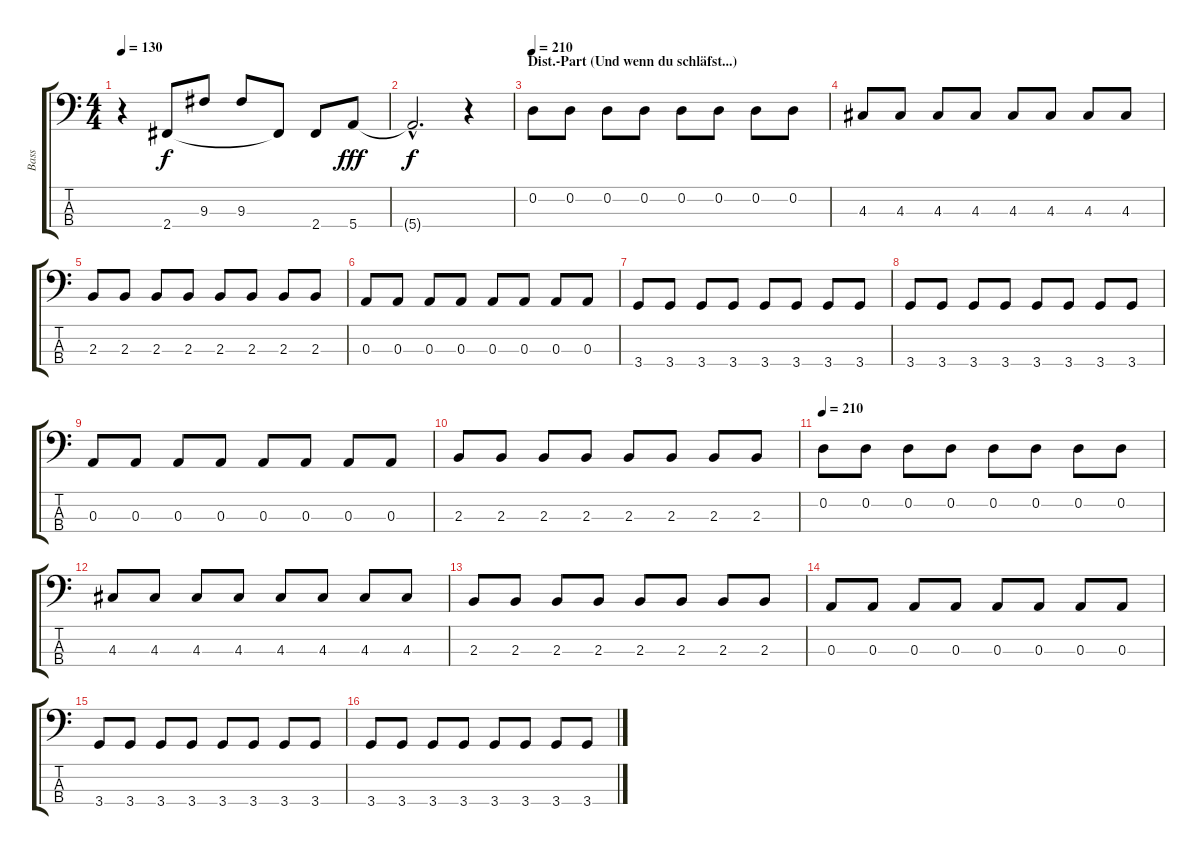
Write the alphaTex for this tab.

\track ("Bass" "Bass") {instrument electricbasspick}
\staff {score tabs}
\tuning (G2 D2 A1 E1) {hide}
\ts (4 4)
\tempo 130
\clef f4
\ks c
r.4{dy f} 2.4.8 9.3.8 9.3.8 2.4{t}.8 2.4.8 5.4.8{dy fff} |
5.4{hac t}.2{d dy f} r.4 |
\section ("" "Dist.-Part (Und wenn du schläfst...)")
\tempo 210
0.2.8 0.2.8 0.2.8 0.2.8 0.2.8 0.2.8 0.2.8 0.2.8 |
4.3.8 4.3.8 4.3.8 4.3.8 4.3.8 4.3.8 4.3.8 4.3.8 |
2.3.8 2.3.8 2.3.8 2.3.8 2.3.8 2.3.8 2.3.8 2.3.8 |
0.3.8 0.3.8 0.3.8 0.3.8 0.3.8 0.3.8 0.3.8 0.3.8 |
3.4.8 3.4.8 3.4.8 3.4.8 3.4.8 3.4.8 3.4.8 3.4.8 |
3.4.8 3.4.8 3.4.8 3.4.8 3.4.8 3.4.8 3.4.8 3.4.8 |
0.3.8 0.3.8 0.3.8 0.3.8 0.3.8 0.3.8 0.3.8 0.3.8 |
2.3.8 2.3.8 2.3.8 2.3.8 2.3.8 2.3.8 2.3.8 2.3.8 |
\tempo 210
0.2.8 0.2.8 0.2.8 0.2.8 0.2.8 0.2.8 0.2.8 0.2.8 |
4.3.8 4.3.8 4.3.8 4.3.8 4.3.8 4.3.8 4.3.8 4.3.8 |
2.3.8 2.3.8 2.3.8 2.3.8 2.3.8 2.3.8 2.3.8 2.3.8 |
0.3.8 0.3.8 0.3.8 0.3.8 0.3.8 0.3.8 0.3.8 0.3.8 |
3.4.8 3.4.8 3.4.8 3.4.8 3.4.8 3.4.8 3.4.8 3.4.8 |
3.4.8 3.4.8 3.4.8 3.4.8 3.4.8 3.4.8 3.4.8 3.4.8
